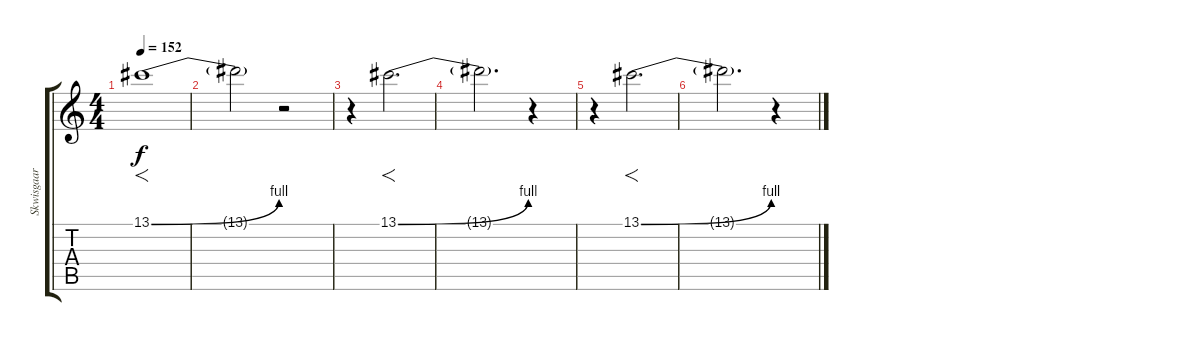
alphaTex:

\track ("Skwisgaar Skwigelf (Lead Guitar 1)" "Skwisgaar ") {instrument distortionguitar}
\staff {score tabs}
\tuning (C4 G3 Eb3 Bb2 F2 C2) {hide}
\ts (4 4)
\tempo 152
\clef g2
\ks c
13.1{be (bend 0 0 60 4)}.1{f dy f} |
13.1{t}.2 r.2 |
r.4 13.1{be (bend 0 0 60 4)}.2{f d} |
13.1{t}.2{d} r.4 |
r.4 13.1{be (bend 0 0 60 4)}.2{f d} |
13.1{t}.2{d} r.4
